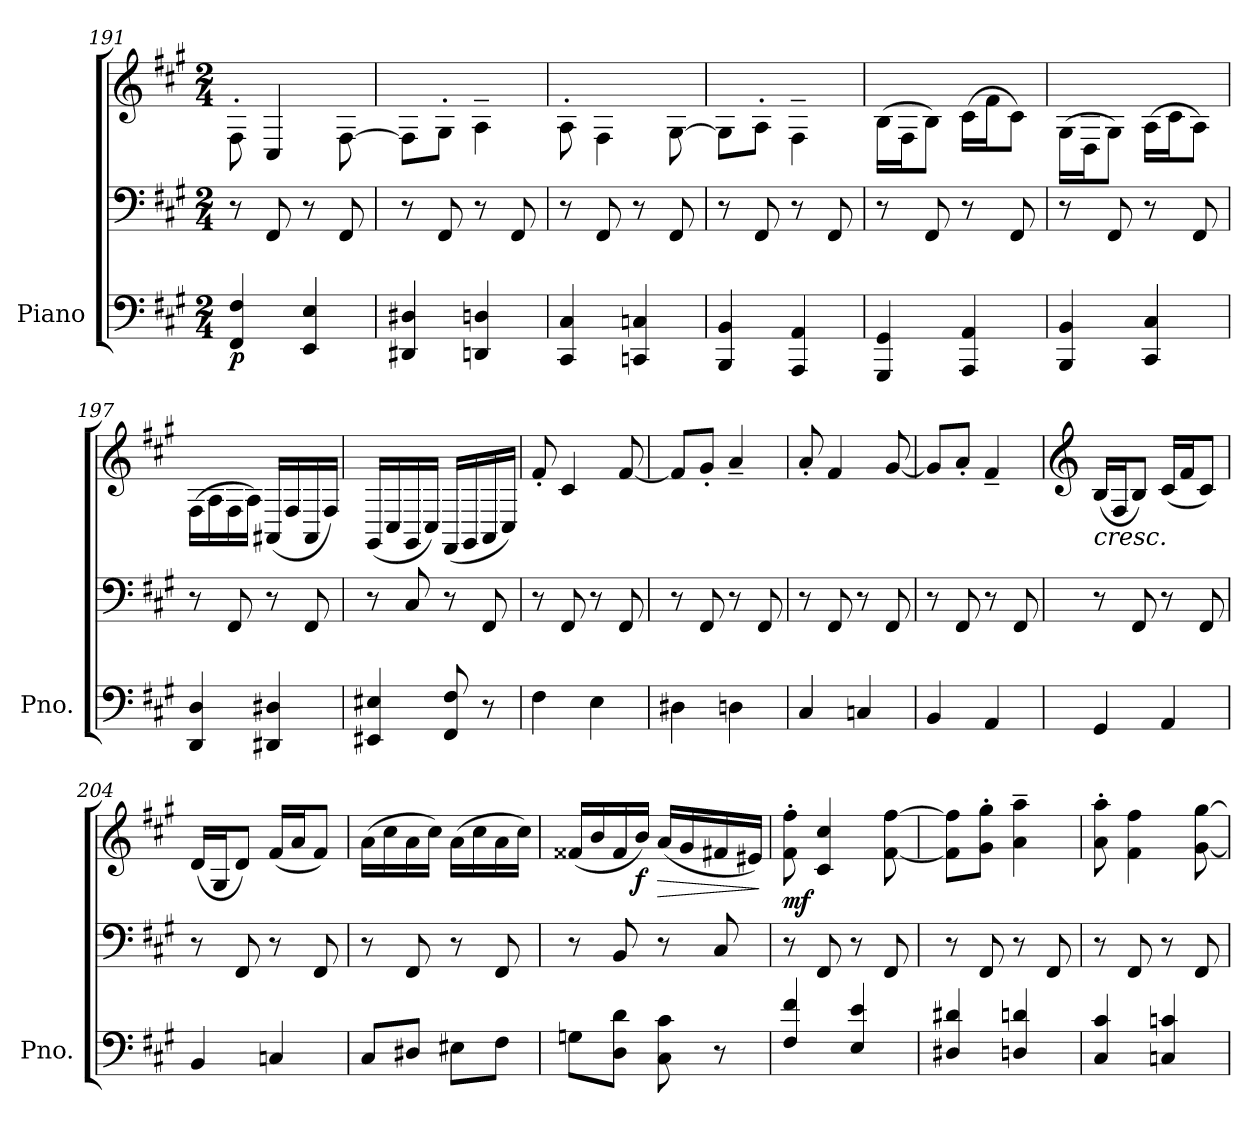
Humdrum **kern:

**kern	**kern	**kern	**dynam
*part1	*part1	*part1	*part1
*staff3	*staff2	*staff1	*staff1/2/3
*I"Piano	*	*	*
*I'Pno.	*	*	*
*clefF4	*clefF4	*clefG2	*
*k[f#c#g#]	*k[f#c#g#]	*k[f#c#g#]	*
*M2/4	*M2/4	*M2/4	*
=191	=191	=191	=191
!	!	!	!LO:DY:b=3
4FF#/ 4F#/	8r	8F#'\	p
.	8FF#/	4C#/	.
4EE/ 4E/	8r	.	.
.	8FF#/	[8F#\	.
=192	=192	=192	=192
4DD#X/ 4D#X/	8r	8F#\L]	.
.	8FF#/	8G#'\J	.
4DDn/ 4Dn/	8r	4A~\	.
.	8FF#/	.	.
=193	=193	=193	=193
4CC#/ 4C#/	8r	8A'\	.
.	8FF#/	4F#\	.
4CCn/ 4Cn/	8r	.	.
.	8FF#/	[8G#\	.
=194	=194	=194	=194
4BBB/ 4BB/	8r	8G#\L]	.
.	8FF#/	8A'\J	.
4AAA/ 4AA/	8r	4F#~\	.
.	8FF#/	.	.
=195	=195	=195	=195
4GGG#/ 4GG#/	8r	(>16B\LL	.
.	.	16F#\J	.
.	8FF#/	8B\J)	.
4AAA/ 4AA/	8r	(>16c#\LL	.
.	.	16f#\J	.
.	8FF#/	8c#\J)	.
=196	=196	=196	=196
4BBB/ 4BB/	8r	(>16G#\LL	.
.	.	16D\J	.
.	8FF#/	8G#\J)	.
4CC#/ 4C#/	8r	(>16A\LL	.
.	.	16c#\J	.
.	8FF#/	8A\J)	.
!!LO:LB:g=z
=197	=197	=197	=197
4DD/ 4D/	8r	(>16F#\LL	.
.	.	16A\	.
.	8FF#/	16F#\	.
.	.	16A\JJ)	.
4DD#X/ 4D#X/	8r	(<16AA#X/LL	.
.	.	16F#/	.
.	8FF#/	16AA#/	.
.	.	16F#/JJ)	.
=198	=198	=198	=198
4EE#X/ 4E#X/	8r	(<16GG#/LL	.
.	.	16C#/	.
.	8C#/	16GG#/	.
.	.	16C#/JJ)	.
8FF#/ 8F#/	8r	(<16FF#/LL	.
.	.	16GG#/	.
8r	8FF#/	16AA/	.
.	.	16C#/JJ)	.
=199	=199	=199	=199
!	!	!	!LO:DY:b=3
!	!	!	!LO:DY:n=1:b
4F#\	8r	8f#'/	p mp
.	8FF#/	4c#/	.
4E\	8r	.	.
.	8FF#/	[8f#/	.
=200	=200	=200	=200
4D#X\	8r	8f#/L]	.
.	8FF#/	8g#'/J	.
4Dn\	8r	4a~/	.
.	8FF#/	.	.
=201	=201	=201	=201
4C#/	8r	8a'/	.
.	8FF#/	4f#/	.
4Cn/	8r	.	.
.	8FF#/	[8g#/	.
=202	=202	=202	=202
4BB/	8r	8g#/L]	.
.	8FF#/	8a'/J	.
4AA/	8r	4f#~/	.
.	8FF#/	.	.
!!LO:LB:g=z
=203	=203	=203	=203
*	*	*clefG2	*
!	!	!LO:TX:b:i:t=cresc.	!
4GG#/	8r	(<16B/LL	.
.	.	16F#/J	.
.	8FF#/	8B/J)	.
4AA/	8r	(<16c#/LL	.
.	.	16f#/J	.
.	8FF#/	8c#/J)	.
=204	=204	=204	=204
4BB/	8r	(<16d/LL	.
.	.	16G#/J	.
.	8FF#/	8d/J)	.
4Cn/	8r	(<16f#/LL	.
.	.	16a/J	.
.	8FF#/	8f#/J)	.
=205	=205	=205	=205
8C#/L	8r	(>16a\LL	.
.	.	16cc#\	.
8D#X/J	8FF#/	16a\	.
.	.	16cc#\JJ)	.
8E#X\L	8r	(>16a\LL	.
.	.	16cc#\	.
8F#\J	8FF#/	16a\	.
.	.	16cc#\JJ)	.
=206	=206	=206	=206
8Gn\L	8r	(<16f##X/LL	.
.	.	16b/	.
8D\ 8d\J	8BB/	16f##/	.
!	!	!	!LO:DY:b
.	.	16b/JJ)	f
!	!	!	!LO:HP:b
8C#\ 8c#\	8r	(<16a/LL	>
.	.	16g#/	.
8r	8C#/	16f#X/	.
.	.	16e#X/JJ)	.
.	.	.	]
=207	=207	=207	=207
!	!	!	!LO:DY:b
4F#/ 4f#/	8r	8f#\' 8ff#\'	mf
.	8FF#/	4c#/ 4cc#/	.
4E/ 4e/	8r	.	.
.	8FF#/	[8f#\ [8ff#\	.
=208	=208	=208	=208
4D#X/ 4d#X/	8r	8f#\] 8ff#\]L	.
.	8FF#/	8g#\' 8gg#\'J	.
4Dn/ 4dn/	8r	4a\~ 4aa\~	.
.	8FF#/	.	.
!!LO:PB:g=z
=209	=209	=209	=209
4C#/ 4c#/	8r	8a\' 8aa\'	.
.	8FF#/	4f#\ 4ff#\	.
4Cn/ 4cn/	8r	.	.
.	8FF#/	[8g#\ [8gg#\	.
=	=	=	=
*-	*-	*-	*-
